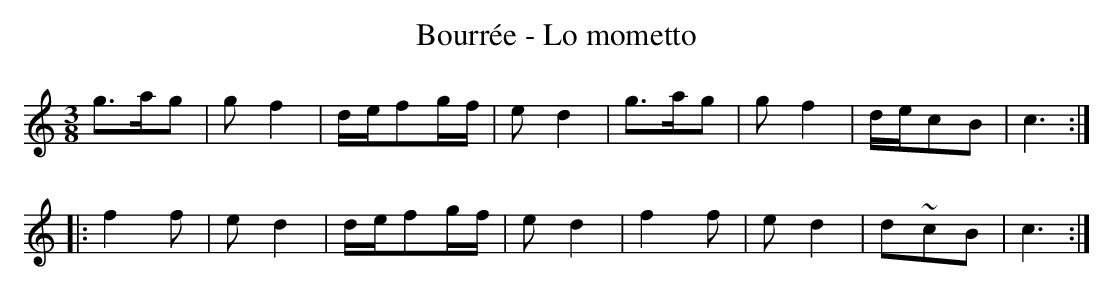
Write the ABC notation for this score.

X:1
T:Bourrée - Lo mometto
M:3/8
L:1/8
K:C
g>ag|gf2|d/e/fg/f/|ed2|\
g>ag|gf2|d/e/cB|c3:|
|:f2f|ed2|d/e/fg/f/|ed2|\
f2f|ed2|d~cB|c3:|
